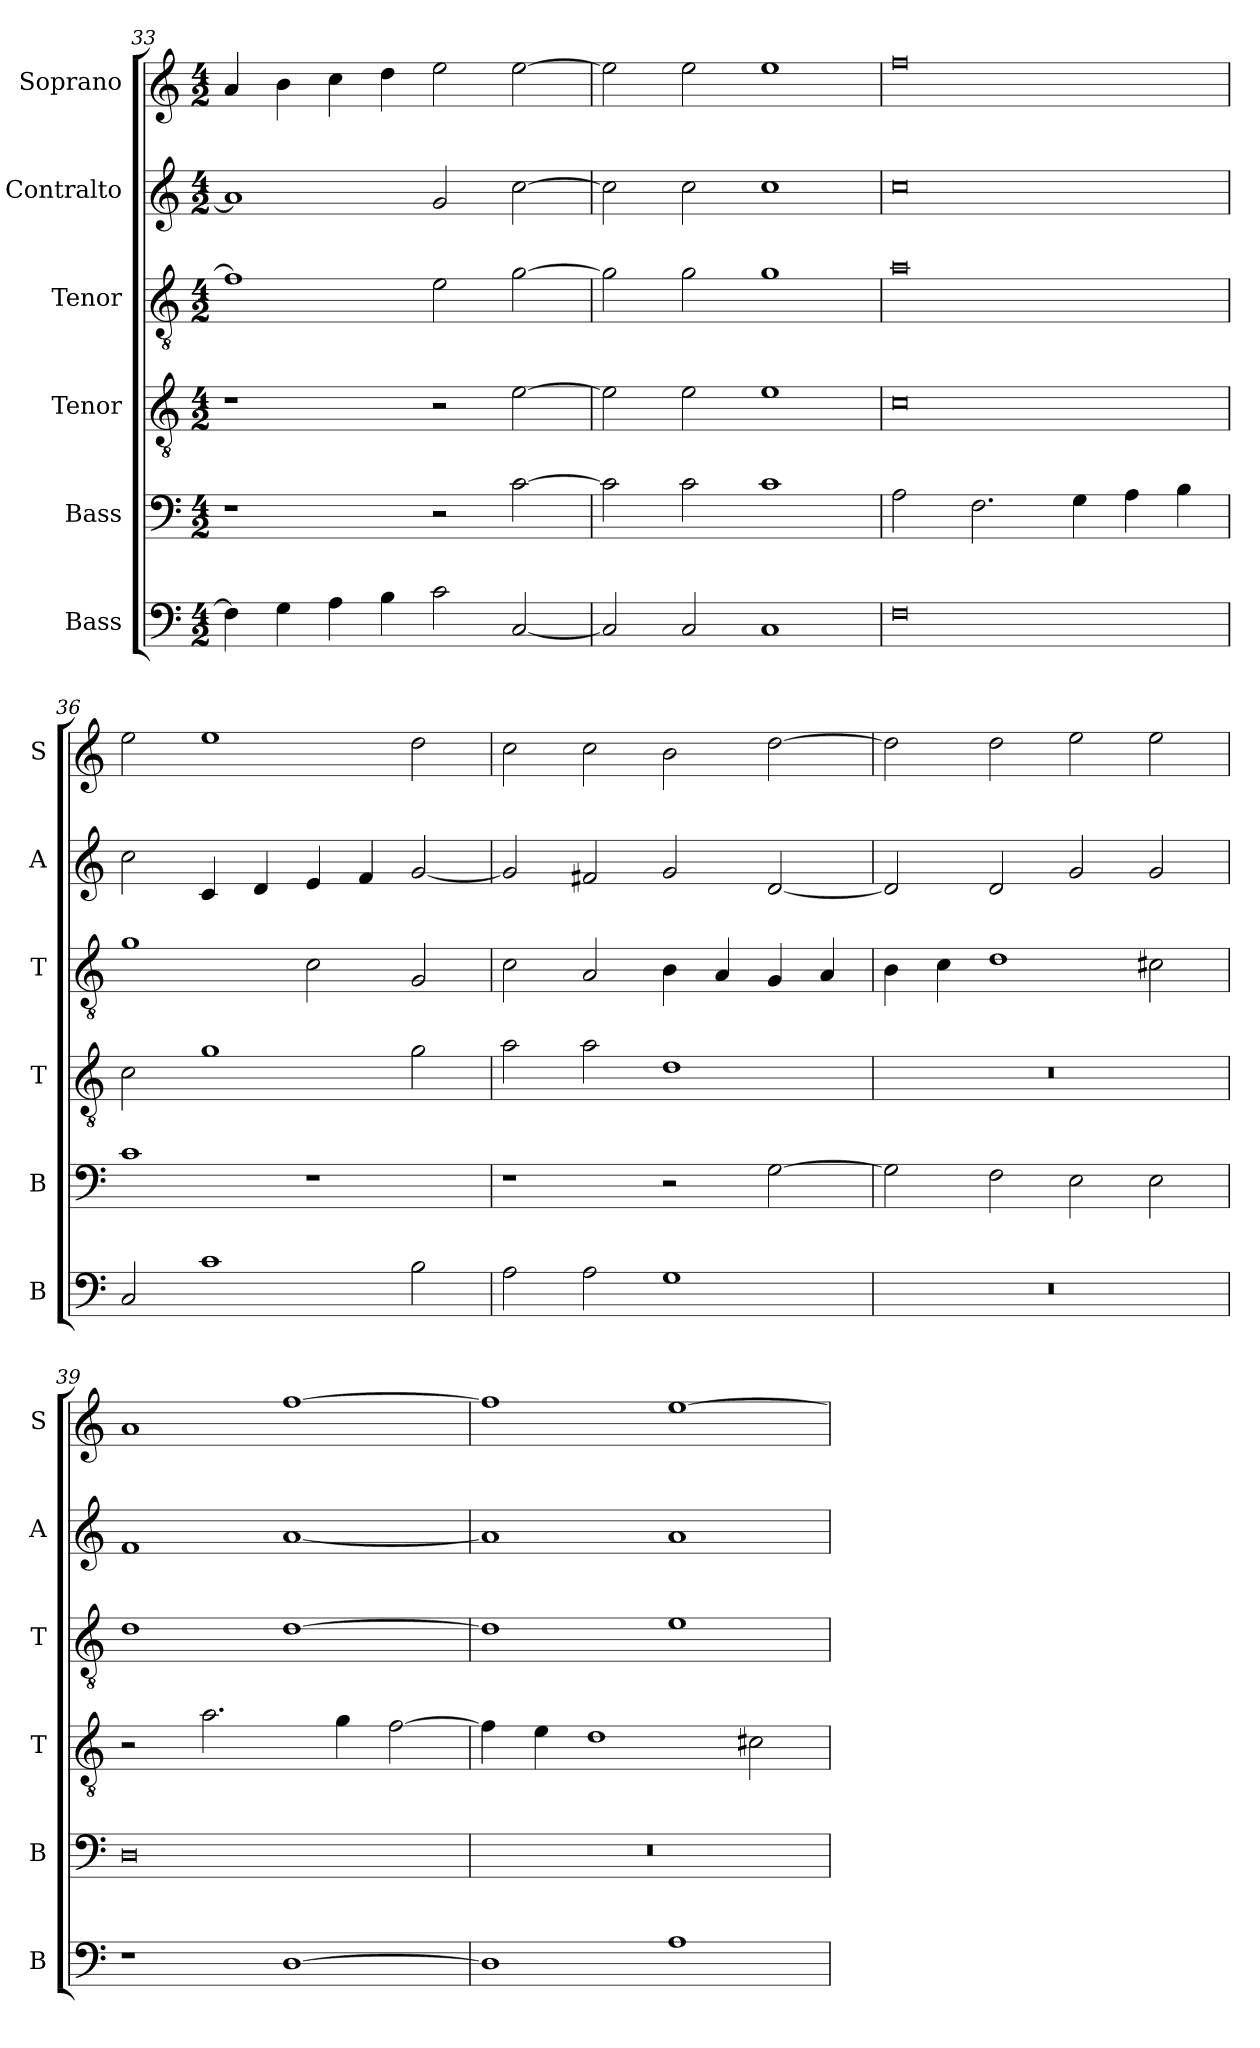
**kern	**kern	**kern	**kern	**kern	**kern
*part6	*part5	*part4	*part3	*part2	*part1
*staff6	*staff5	*staff4	*staff3	*staff2	*staff1
*I"Bass	*I"Bass	*I"Tenor	*I"Tenor	*I"Contralto	*I"Soprano
*I'B	*I'B	*I'T	*I'T	*I'A	*I'S
*clefF4	*clefF4	*clefGv2	*clefGv2	*clefG2	*clefG2
*k[]	*k[]	*k[]	*k[]	*k[]	*k[]
*C:ion	*C:ion	*C:ion	*C:ion	*C:ion	*C:ion
*M4/2	*M4/2	*M4/2	*M4/2	*M4/2	*M4/2
=33	=33	=33	=33	=33	=33
4F]	1r	1r	1f]	1a]	4a
4G	.	.	.	.	4b
4A	.	.	.	.	4cc
4B	.	.	.	.	4dd
2c	2r	2r	2e	2g	2ee
[2C	[2c	[2e	[2g	[2cc	[2ee
=34	=34	=34	=34	=34	=34
2C]	2c]	2e]	2g]	2cc]	2ee]
2C	2c	2e	2g	2cc	2ee
1C	1c	1e	1g	1cc	1ee
=35	=35	=35	=35	=35	=35
0F	2A	0c	0a	0cc	0ff
.	2.F	.	.	.	.
.	4G	.	.	.	.
.	4A	.	.	.	.
.	4B	.	.	.	.
=36	=36	=36	=36	=36	=36
2C	1c	2c	1g	2cc	2ee
1c	.	1g	.	4c	1ee
.	.	.	.	4d	.
.	1r	.	2c	4e	.
.	.	.	.	4f	.
2B	.	2g	2G	[2g	2dd
=37	=37	=37	=37	=37	=37
2A	1r	2a	2c	2g]	2cc
2A	.	2a	2A	2f#X	2cc
1G	2r	1d	4B	2g	2b
.	.	.	4A	.	.
.	[2G	.	4G	[2d	[2dd
.	.	.	4A	.	.
=38	=38	=38	=38	=38	=38
0r	2G]	0r	4B	2d]	2dd]
.	.	.	4c	.	.
.	2F	.	1d	2d	2dd
.	2E	.	.	2g	2ee
.	2E	.	2c#X	2g	2ee
=39	=39	=39	=39	=39	=39
1r	0D	2r	1d	1f	1a
.	.	2.a	.	.	.
[1D	.	.	[1d	[1a	[1ff
.	.	4g	.	.	.
.	.	[2f	.	.	.
=40	=40	=40	=40	=40	=40
1D]	0r	4f]	1d]	1a]	1ff]
.	.	4e	.	.	.
.	.	1d	.	.	.
1A	.	.	1e	1a	[1ee
.	.	2c#X	.	.	.
=	=	=	=	=	=
*-	*-	*-	*-	*-	*-
